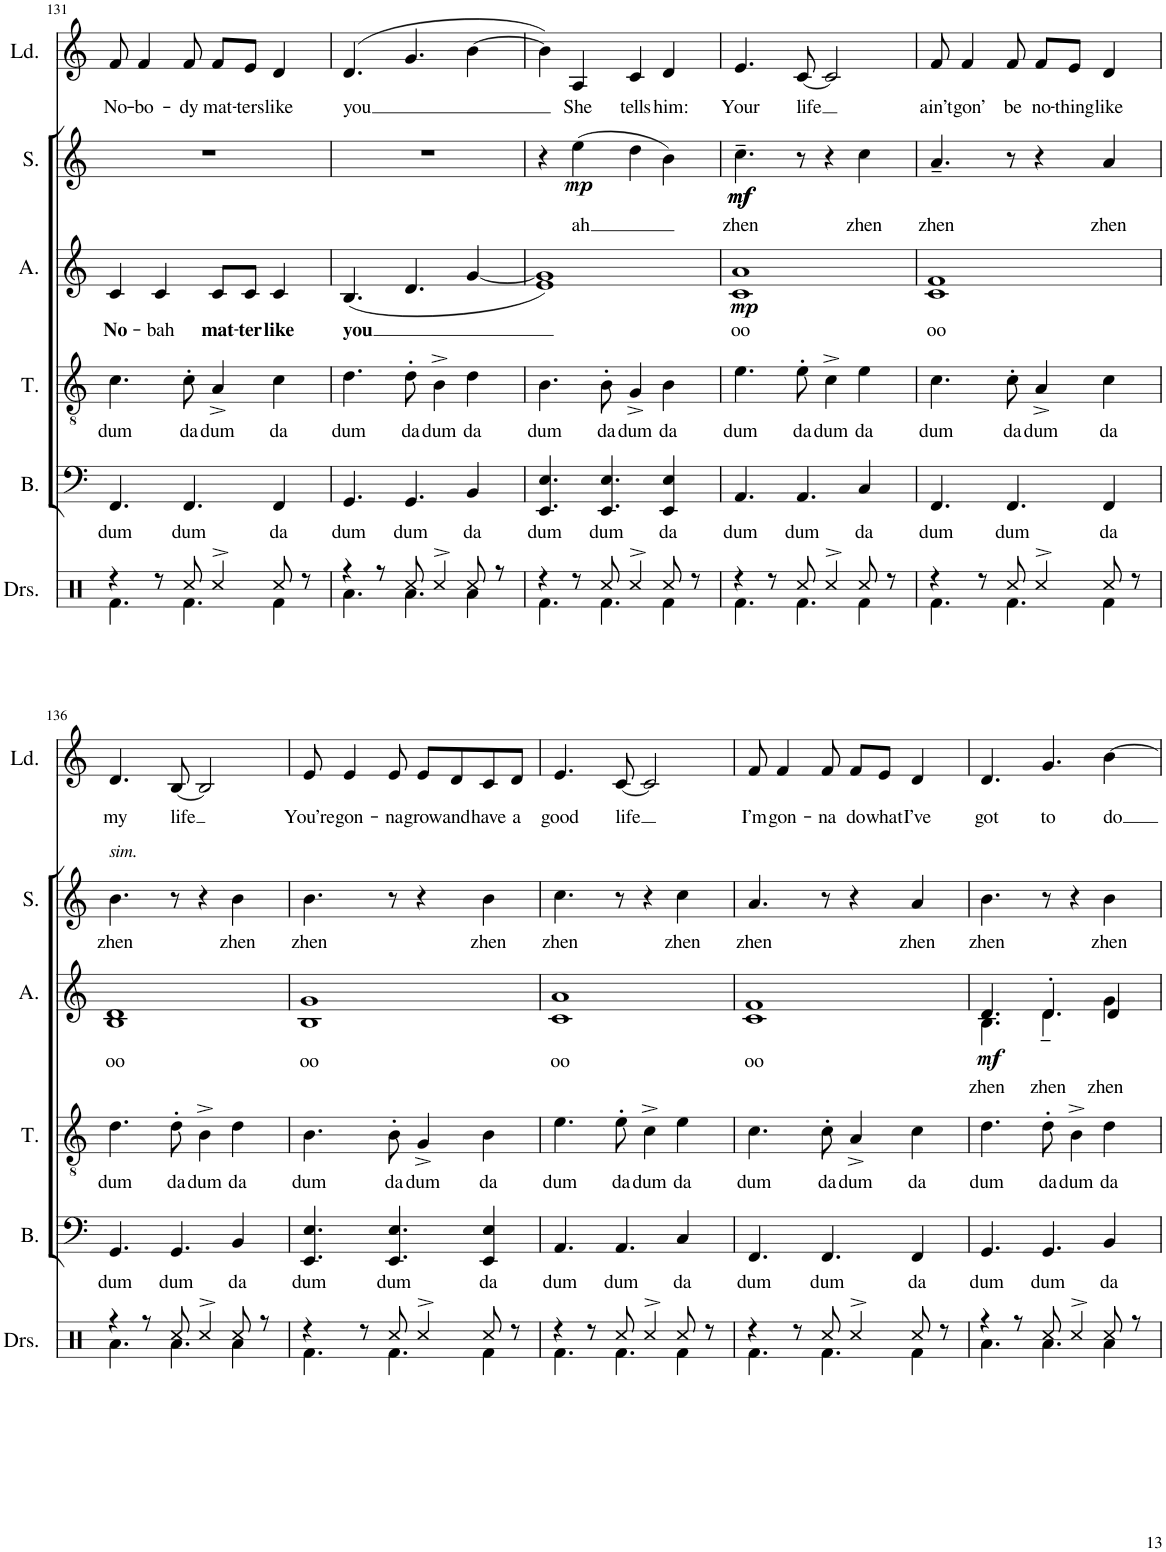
**kern	**kern	**text	**kern	**text	**kern	**text	**dynam	**kern	**text	**dynam	**kern	**text
*part6	*part5	*part5	*part4	*part4	*part3	*part3	*part3	*part2	*part2	*part2	*part1	*part1
*staff6	*staff5	*staff5	*staff4	*staff4	*staff3	*staff3	*staff3	*staff2	*staff2	*staff2	*staff1	*staff1
*I"Drumset	*I"Bass	*	*I"Tenor	*	*I"Alto	*	*	*I"Soprano	*	*	*I"Lead	*
*I'Drs.	*I'B.	*	*I'T.	*	*I'A.	*	*	*I'S.	*	*	*I'Ld.	*
!!LO:PB:g=z
*clefX	*clefF4	*	*clefGv2	*	*clefG2	*	*	*clefG2	*	*	*clefG2	*
*k[]	*k[]	*	*k[]	*	*k[]	*	*	*k[]	*	*	*k[]	*
*M2/2	*M2/2	*	*M2/2	*	*M2/2	*	*	*M2/2	*	*	*M2/2	*
*met(c|)	*met(c|)	*	*met(c|)	*	*met(c|)	*	*	*met(c|)	*	*	*met(c|)	*
=131	=131	=131	=131	=131	=131	=131	=131	=131	=131	=131	=131	=131
*^	*	*	*	*	*	*	*	*	*	*	*	*
!	!	!	!LO:LY:b	!	!LO:LY:b	!	!LO:LY:b	!	!	!	!	!	!LO:LY:b
4r	4.Rf\	4.FF/	dum	4.c\	dum	4c/	No-	.	1r	.	.	8f/	No-
!	!	!	!	!	!	!	!	!	!	!	!	!	!LO:LY:b
.	.	.	.	.	.	.	.	.	.	.	.	4f/	-bo-
!	!	!	!	!	!	!	!LO:LY:b	!	!	!	!	!	!
8r	.	.	.	.	.	4c/	-bah	.	.	.	.	.	.
!	!	!	!LO:LY:b	!	!LO:LY:b	!	!	!	!	!	!	!	!LO:LY:b
8Rcc/	4.Rf\	4.FF/	dum	8c'\	da	.	.	.	.	.	.	8f/	-dy
!	!	!	!	!	!LO:LY:b	!	!LO:LY:b	!	!	!	!	!	!LO:LY:b
4Rcc^/	.	.	.	4A^/	dum	8c/L	mat-	.	.	.	.	8f/L	mat-
!	!	!	!	!	!	!	!LO:LY:b	!	!	!	!	!	!LO:LY:b
.	.	.	.	.	.	8c/J	-ter	.	.	.	.	8e/J	-ters
!	!	!	!LO:LY:b	!	!LO:LY:b	!	!LO:LY:b	!	!	!	!	!	!LO:LY:b
8Rcc/	4Rf\	4FF/	da	4c\	da	4c/	like	.	.	.	.	4d/	like
8r	.	.	.	.	.	.	.	.	.	.	.	.	.
=132	=132	=132	=132	=132	=132	=132	=132	=132	=132	=132	=132	=132	=132
!	!	!	!LO:LY:b	!	!LO:LY:b	!	!LO:LY:b	!	!	!	!	!	!LO:LY:b
4r	4.Ra\	4.GG/	dum	4.d\	dum	(4.B/	you	.	1r	.	.	(4.d/	you
8r	.	.	.	.	.	.	.	.	.	.	.	.	.
!	!	!	!LO:LY:b	!	!LO:LY:b	!	!	!	!	!	!	!	!
8Rcc/	4.Ra\	4.GG/	dum	8d'\	da	4.d/	.	.	.	.	.	4.g/	.
!	!	!	!	!	!LO:LY:b	!	!	!	!	!	!	!	!
4Rcc^/	.	.	.	4B^\	dum	.	.	.	.	.	.	.	.
!	!	!	!LO:LY:b	!	!LO:LY:b	!	!	!	!	!	!	!	!
8Rcc/	4Ra\	4BB/	da	4d\	da	[4g/	.	.	.	.	.	[4b\	.
8r	.	.	.	.	.	.	.	.	.	.	.	.	.
=133	=133	=133	=133	=133	=133	=133	=133	=133	=133	=133	=133	=133	=133
!	!	!	!LO:LY:b	!	!LO:LY:b	!	!	!	!	!	!	!	!
4r	4.Rf\	4.EE/ 4.E/	dum	4.B\	dum	1e 1g])	.	.	4r	.	.	4b\])	.
!	!	!	!	!	!	!	!	!	!	!LO:LY:b	!LO:DY:b	!	!LO:LY:b
8r	.	.	.	.	.	.	.	.	(4ee\	ah	mp	4A/	She
!	!	!	!LO:LY:b	!	!LO:LY:b	!	!	!	!	!	!	!	!
8Rcc/	4.Rf\	4.EE/ 4.E/	dum	8B'\	da	.	.	.	.	.	.	.	.
!	!	!	!	!	!LO:LY:b	!	!	!	!	!	!	!	!LO:LY:b
4Rcc^/	.	.	.	4G^/	dum	.	.	.	4dd\	.	.	4c/	tells
!	!	!	!LO:LY:b	!	!LO:LY:b	!	!	!	!	!	!	!	!LO:LY:b
8Rcc/	4Rf\	4EE/ 4E/	da	4B\	da	.	.	.	4b\)	.	.	4d/	him:
8r	.	.	.	.	.	.	.	.	.	.	.	.	.
=134	=134	=134	=134	=134	=134	=134	=134	=134	=134	=134	=134	=134	=134
!	!	!	!LO:LY:b	!	!LO:LY:b	!	!LO:LY:b	!LO:DY:b	!	!LO:LY:b	!LO:DY:b	!	!LO:LY:b
!	!	!	!	!	!	!	!	!	!	!	!LO:DY:n=1:b	!	!
4r	4.Rf\	4.AA/	dum	4.e\	dum	1c 1a	oo	mp	4.cc~\	zhen	mf mf	4.e/	Your
8r	.	.	.	.	.	.	.	.	.	.	.	.	.
!	!	!	!LO:LY:b	!	!LO:LY:b	!	!	!	!	!	!	!	!LO:LY:b
8Rcc/	4.Rf\	4.AA/	dum	8e'\	da	.	.	.	8r	.	.	[8c/	life
!	!	!	!	!	!LO:LY:b	!	!	!	!	!	!	!	!
4Rcc^/	.	.	.	4c^\	dum	.	.	.	4r	.	.	2c/]	.
!	!	!	!LO:LY:b	!	!LO:LY:b	!	!	!	!	!LO:LY:b	!	!	!
8Rcc/	4Rf\	4C/	da	4e\	da	.	.	.	4cc\	zhen	.	.	.
8r	.	.	.	.	.	.	.	.	.	.	.	.	.
=135	=135	=135	=135	=135	=135	=135	=135	=135	=135	=135	=135	=135	=135
!	!	!	!LO:LY:b	!	!LO:LY:b	!	!LO:LY:b	!	!	!LO:LY:b	!	!	!LO:LY:b
4r	4.Rf\	4.FF/	dum	4.c\	dum	1c 1f	oo	.	4.a~/	zhen	.	8f/	ain’t
!	!	!	!	!	!	!	!	!	!	!	!	!	!LO:LY:b
.	.	.	.	.	.	.	.	.	.	.	.	4f/	gon’
8r	.	.	.	.	.	.	.	.	.	.	.	.	.
!	!	!	!LO:LY:b	!	!LO:LY:b	!	!	!	!	!	!	!	!LO:LY:b
8Rcc/	4.Rf\	4.FF/	dum	8c'\	da	.	.	.	8r	.	.	8f/	be
!	!	!	!	!	!LO:LY:b	!	!	!	!	!	!	!	!LO:LY:b
4Rcc^/	.	.	.	4A^/	dum	.	.	.	4r	.	.	8f/L	no-
!	!	!	!	!	!	!	!	!	!	!	!	!	!LO:LY:b
.	.	.	.	.	.	.	.	.	.	.	.	8e/J	-thing
!	!	!	!LO:LY:b	!	!LO:LY:b	!	!	!	!	!LO:LY:b	!	!	!LO:LY:b
8Rcc/	4Rf\	4FF/	da	4c\	da	.	.	.	4a/	zhen	.	4d/	like
8r	.	.	.	.	.	.	.	.	.	.	.	.	.
!!LO:LB:g=z
=136	=136	=136	=136	=136	=136	=136	=136	=136	=136	=136	=136	=136	=136
!	!	!	!	!	!	!	!	!	!LO:TX:a:i:t=sim.	!	!	!	!
!	!	!	!LO:LY:b	!	!LO:LY:b	!	!LO:LY:b	!	!	!LO:LY:b	!	!	!LO:LY:b
4r	4.Ra\	4.GG/	dum	4.d\	dum	1B 1d	oo	.	4.b\	zhen	.	4.d/	my
8r	.	.	.	.	.	.	.	.	.	.	.	.	.
!	!	!	!LO:LY:b	!	!LO:LY:b	!	!	!	!	!	!	!	!LO:LY:b
8Rcc/	4.Ra\	4.GG/	dum	8d'\	da	.	.	.	8r	.	.	[8B/	life
!	!	!	!	!	!LO:LY:b	!	!	!	!	!	!	!	!
4Rcc^/	.	.	.	4B^\	dum	.	.	.	4r	.	.	2B/]	.
!	!	!	!LO:LY:b	!	!LO:LY:b	!	!	!	!	!LO:LY:b	!	!	!
8Rcc/	4Ra\	4BB/	da	4d\	da	.	.	.	4b\	zhen	.	.	.
8r	.	.	.	.	.	.	.	.	.	.	.	.	.
=137	=137	=137	=137	=137	=137	=137	=137	=137	=137	=137	=137	=137	=137
!	!	!	!LO:LY:b	!	!LO:LY:b	!	!LO:LY:b	!	!	!LO:LY:b	!	!	!LO:LY:b
4r	4.Rf\	4.EE/ 4.E/	dum	4.B\	dum	1B 1g	oo	.	4.b\	zhen	.	8e/	You’re
!	!	!	!	!	!	!	!	!	!	!	!	!	!LO:LY:b
.	.	.	.	.	.	.	.	.	.	.	.	4e/	gon-
8r	.	.	.	.	.	.	.	.	.	.	.	.	.
!	!	!	!LO:LY:b	!	!LO:LY:b	!	!	!	!	!	!	!	!LO:LY:b
8Rcc/	4.Rf\	4.EE/ 4.E/	dum	8B'\	da	.	.	.	8r	.	.	8e/	-na
!	!	!	!	!	!LO:LY:b	!	!	!	!	!	!	!	!LO:LY:b
4Rcc^/	.	.	.	4G^/	dum	.	.	.	4r	.	.	8e/L	grow
!	!	!	!	!	!	!	!	!	!	!	!	!	!LO:LY:b
.	.	.	.	.	.	.	.	.	.	.	.	8d/	and
!	!	!	!LO:LY:b	!	!LO:LY:b	!	!	!	!	!LO:LY:b	!	!	!LO:LY:b
8Rcc/	4Rf\	4EE/ 4E/	da	4B\	da	.	.	.	4b\	zhen	.	8c/	have
!	!	!	!	!	!	!	!	!	!	!	!	!	!LO:LY:b
8r	.	.	.	.	.	.	.	.	.	.	.	8d/J	a
=138	=138	=138	=138	=138	=138	=138	=138	=138	=138	=138	=138	=138	=138
!	!	!	!LO:LY:b	!	!LO:LY:b	!	!LO:LY:b	!	!	!LO:LY:b	!	!	!LO:LY:b
4r	4.Rf\	4.AA/	dum	4.e\	dum	1c 1a	oo	.	4.cc\	zhen	.	4.e/	good
8r	.	.	.	.	.	.	.	.	.	.	.	.	.
!	!	!	!LO:LY:b	!	!LO:LY:b	!	!	!	!	!	!	!	!LO:LY:b
8Rcc/	4.Rf\	4.AA/	dum	8e'\	da	.	.	.	8r	.	.	[8c/	life
!	!	!	!	!	!LO:LY:b	!	!	!	!	!	!	!	!
4Rcc^/	.	.	.	4c^\	dum	.	.	.	4r	.	.	2c/]	.
!	!	!	!LO:LY:b	!	!LO:LY:b	!	!	!	!	!LO:LY:b	!	!	!
8Rcc/	4Rf\	4C/	da	4e\	da	.	.	.	4cc\	zhen	.	.	.
8r	.	.	.	.	.	.	.	.	.	.	.	.	.
=139	=139	=139	=139	=139	=139	=139	=139	=139	=139	=139	=139	=139	=139
!	!	!	!LO:LY:b	!	!LO:LY:b	!	!LO:LY:b	!	!	!LO:LY:b	!	!	!LO:LY:b
4r	4.Rf\	4.FF/	dum	4.c\	dum	1c 1f	oo	.	4.a/	zhen	.	8f/	I’m
!	!	!	!	!	!	!	!	!	!	!	!	!	!LO:LY:b
.	.	.	.	.	.	.	.	.	.	.	.	4f/	gon-
8r	.	.	.	.	.	.	.	.	.	.	.	.	.
!	!	!	!LO:LY:b	!	!LO:LY:b	!	!	!	!	!	!	!	!LO:LY:b
8Rcc/	4.Rf\	4.FF/	dum	8c'\	da	.	.	.	8r	.	.	8f/	-na
!	!	!	!	!	!LO:LY:b	!	!	!	!	!	!	!	!LO:LY:b
4Rcc^/	.	.	.	4A^/	dum	.	.	.	4r	.	.	8f/L	do
!	!	!	!	!	!	!	!	!	!	!	!	!	!LO:LY:b
.	.	.	.	.	.	.	.	.	.	.	.	8e/J	what
!	!	!	!LO:LY:b	!	!LO:LY:b	!	!	!	!	!LO:LY:b	!	!	!LO:LY:b
8Rcc/	4Rf\	4FF/	da	4c\	da	.	.	.	4a/	zhen	.	4d/	I’ve
8r	.	.	.	.	.	.	.	.	.	.	.	.	.
=140	=140	=140	=140	=140	=140	=140	=140	=140	=140	=140	=140	=140	=140
!	!	!	!LO:LY:b	!	!LO:LY:b	!	!LO:LY:b	!LO:DY:b	!	!LO:LY:b	!	!	!LO:LY:b
*	*	*	*	*	*	*^	*	*	*	*	*	*	*
4r	4.Ra\	4.GG/	dum	4.d\	dum	4.d/	4.B\	zhen	mf	4.b\	zhen	.	4.d/	got
8r	.	.	.	.	.	.	.	.	.	.	.	.	.	.
!	!	!	!LO:LY:b	!	!LO:LY:b	!	!	!LO:LY:b	!	!	!	!	!	!LO:LY:b
8Rcc/	4.Ra\	4.GG/	dum	8d'\	da	4.d'/	4.d~\	zhen	.	8r	.	.	4.g/	to
!	!	!	!	!	!LO:LY:b	!	!	!	!	!	!	!	!	!
4Rcc^/	.	.	.	4B^\	dum	.	.	.	.	4r	.	.	.	.
!	!	!	!LO:LY:b	!	!LO:LY:b	!	!	!LO:LY:b	!	!	!LO:LY:b	!	!	!LO:LY:b
8Rcc/	4Ra\	4BB/	da	4d\	da	4d/	4g\	zhen	.	4b\	zhen	.	[4b\	do
8r	.	.	.	.	.	.	.	.	.	.	.	.	.	.
*v	*v	*	*	*	*	*v	*v	*	*	*	*	*	*	*
=	=	=	=	=	=	=	=	=	=	=	=	=
*-	*-	*-	*-	*-	*-	*-	*-	*-	*-	*-	*-	*-
